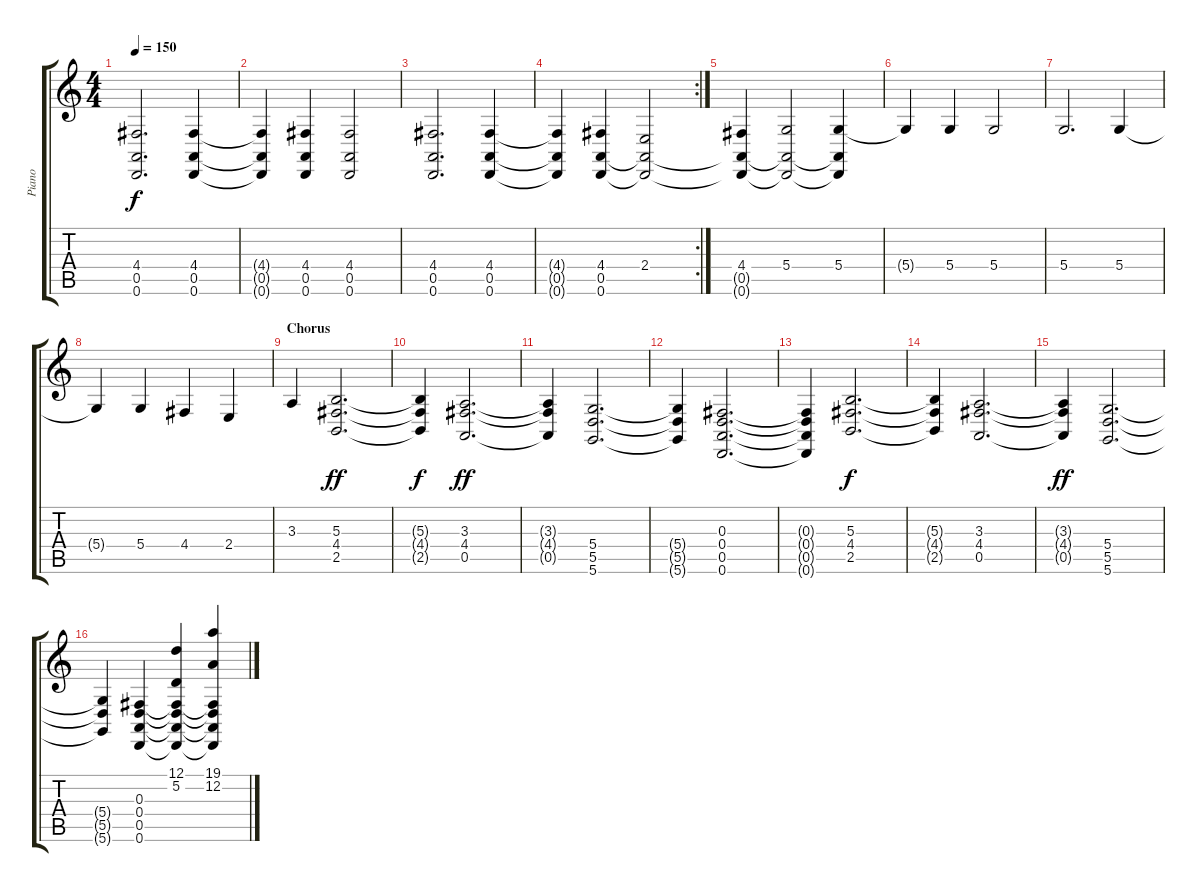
\track ("Piano" "Piano") {instrument acousticgrandpiano}
\staff {score tabs}
\tuning (D4 A3 Gb3 D3 A2 D2) {hide}
\ts (4 4)
\tempo 150
\clef g2
\ks c
(4.4 0.5 0.6).2{d dy f} (4.4 0.5 0.6).4 |
(4.4{t} 0.5{t} 0.6{t}).4 (4.4 0.5 0.6).4 (4.4 0.5 0.6).2 |
(4.4 0.5 0.6).2{d} (4.4 0.5 0.6).4 |
\rc 2
(4.4{t} 0.5{t} 0.6{t}).4 (4.4 0.5 0.6).4 (2.4 0.5{t} 0.6{t}).2 |
(4.4 0.5{t} 0.6{t}).4 (5.4 0.5{t} 0.6{t}).2 (5.4 0.5{t} 0.6{t}).4 |
5.4{t}.4 5.4.4 5.4.2 |
5.4.2{d} 5.4.4 |
5.4{t}.4 5.4.4 4.4.4 2.4.4 |
\section ("" "Chorus")
3.3.4 (5.3 4.4 2.5).2{d dy ff} |
(5.3{t} 4.4{t} 2.5{t}).4{dy f} (3.3 4.4 0.5).2{d dy ff} |
(3.3{t} 4.4{t} 0.5{t}).4 (5.4 5.5 5.6).2{d} |
(5.4{t} 5.5{t} 5.6{t}).4 (0.3 0.4 0.5 0.6).2{d} |
(0.3{t} 0.4{t} 0.5{t} 0.6{t}).4 (5.3 4.4 2.5).2{d dy f} |
(5.3{t} 4.4{t} 2.5{t}).4 (3.3 4.4 0.5).2{d} |
(3.3{t} 4.4{t} 0.5{t}).4{dy ff} (5.4 5.5 5.6).2{d} |
(5.4{t} 5.5{t} 5.6{t}).4 (0.3 0.4 0.5 0.6).4 (12.1 5.2 0.3{t} 0.4{t} 0.5{t} 0.6{t}).4 (19.1 12.2 0.3{t} 0.4{t} 0.5{t} 0.6{t}).4
